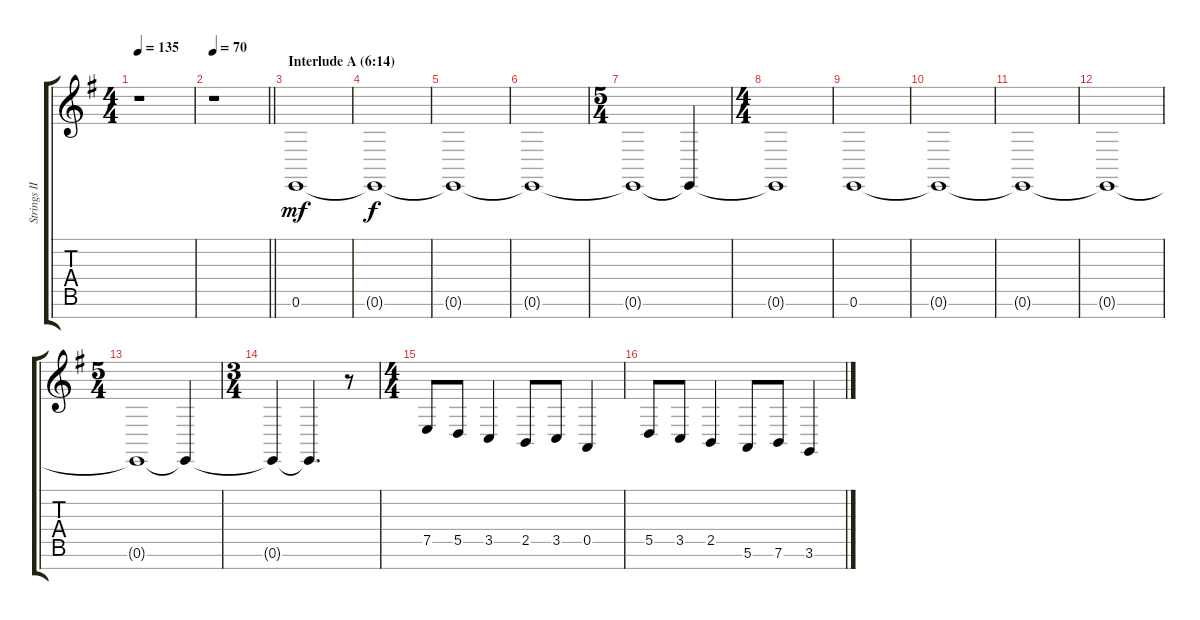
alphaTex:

\track ("Strings II" "Strings II") {instrument stringensemble1}
\staff {score tabs}
\tuning (E4 B3 G3 D3 A2 E2 B1) {hide}
\ts (4 4)
\tempo 135
\clef g2
\ks eminor
r.1{dy f} |
\tempo 70
\barLineRight lightlight
r.1 |
\section ("" "Interlude A (6:14)")
0.6.1{dy mf instrument stringensemble2} |
0.6{t}.1{dy f} |
0.6{t}.1 |
0.6{t}.1 |
\ts (5 4)
0.6{t}.1 0.6{t}.4 |
\ts (4 4)
0.6{t}.1 |
0.6.1{instrument stringensemble1} |
0.6{t}.1 |
0.6{t}.1 |
0.6{t}.1 |
\ts (5 4)
0.6{t}.1 0.6{t}.4{volume 0} |
\ts (3 4)
0.6{t}.4 0.6{t}.4{d} r.8 |
\ts (4 4)
7.5.8{volume 10 instrument stringensemble1} 5.5.8 3.5.4 2.5.8 3.5.8 0.5.4 |
5.5.8 3.5.8 2.5.4 5.6.8 7.6.8 3.6.4
